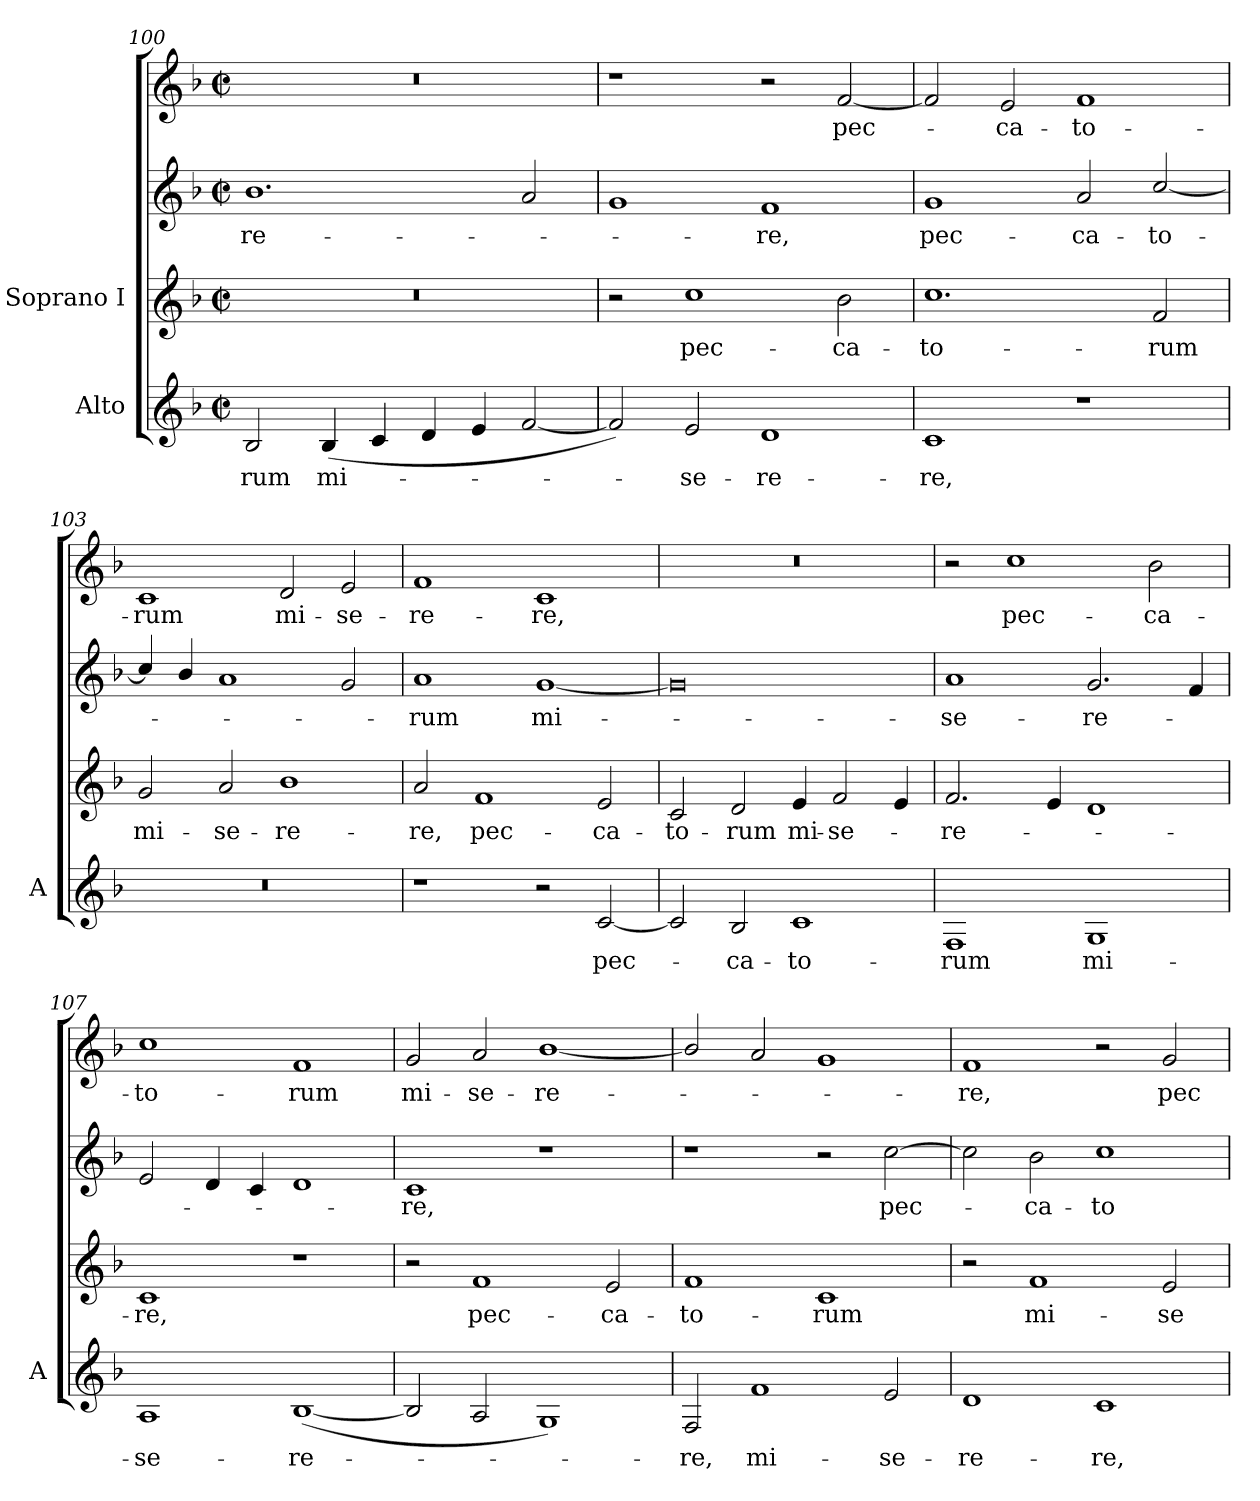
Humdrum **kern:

**kern	**text	**kern	**text	**kern	**text	**kern	**text
*part2	*part2	*part1	*part1	*part1	*part1	*part1	*part1
*staff4	*staff4	*staff3	*staff3	*staff2	*staff2	*staff1	*staff1
*I"Alto	*	*I"Soprano I	*	*	*	*	*
*I'A	*	*	*	*	*	*	*
*clefG2	*	*clefG2	*	*clefG2	*	*clefG2	*
*k[b-]	*	*k[b-]	*	*k[b-]	*	*k[b-]	*
*F:	*	*F:	*	*F:	*	*F:	*
*M4/2	*	*M4/2	*	*M4/2	*	*M4/2	*
*met(c|)	*	*met(c|)	*	*met(c|)	*	*met(c|)	*
=100	=100	=100	=100	=100	=100	=100	=100
!	!LO:LY:b	!	!	!	!LO:LY:b	!	!
2B-	-rum	0r	.	1.b-	re-	0r	.
!	!LO:LY:b	!	!	!	!	!	!
(<4B-	mi-	.	.	.	.	.	.
4c	.	.	.	.	.	.	.
4d	.	.	.	.	.	.	.
4e	.	.	.	.	.	.	.
[2f	.	.	.	2a	.	.	.
=101	=101	=101	=101	=101	=101	=101	=101
2f])	.	2r	.	1g	.	1r	.
!	!LO:LY:b	!	!LO:LY:b	!	!	!	!
2e	se-	1cc	pec-	.	.	.	.
!	!LO:LY:b	!	!	!	!LO:LY:b	!	!
1d	-re-	.	.	1f	re,	2r	.
!	!	!	!LO:LY:b	!	!	!	!LO:LY:b
.	.	2b-	-ca-	.	.	[2f	pec-
=102	=102	=102	=102	=102	=102	=102	=102
!	!LO:LY:b	!	!LO:LY:b	!	!LO:LY:b	!	!
1c	-re,	1.cc	to-	1g	-pec-	2f]	.
!	!	!	!	!	!	!	!LO:LY:b
.	.	.	.	.	.	2e	-ca-
!	!	!	!	!	!LO:LY:b	!	!LO:LY:b
1r	.	.	.	2a	-ca-	1f	-to-
!	!	!	!LO:LY:b	!	!LO:LY:b	!	!
.	.	2f	-rum	[2cc/	-to-	.	.
=103	=103	=103	=103	=103	=103	=103	=103
!	!	!	!LO:LY:b	!	!	!	!LO:LY:b
0r	.	2g	-mi-	4cc/]	.	1c	rum
.	.	.	.	4b-/	.	.	.
!	!	!	!LO:LY:b	!	!	!	!
.	.	2a	-se-	1a	.	.	.
!	!	!	!LO:LY:b	!	!	!	!LO:LY:b
.	.	1b-	-re-	.	.	2d	mi-
!	!	!	!	!	!	!	!LO:LY:b
.	.	.	.	2g	.	2e	-se-
!!LO:LB:g=z
=104	=104	=104	=104	=104	=104	=104	=104
!	!	!	!LO:LY:b	!	!LO:LY:b	!	!LO:LY:b
1r	.	2a	re,	1a	rum	1f	-re-
!	!	!	!LO:LY:b	!	!	!	!
.	.	1f	pec-	.	.	.	.
!	!	!	!	!	!LO:LY:b	!	!LO:LY:b
2r	.	.	.	[1g	mi-	1c	-re,
!	!LO:LY:b	!	!LO:LY:b	!	!	!	!
[2c	pec-	2e	-ca-	.	.	.	.
=105	=105	=105	=105	=105	=105	=105	=105
!	!	!	!LO:LY:b	!	!	!	!
2c]	.	2c	-to-	0g]	.	0r	.
!	!LO:LY:b	!	!LO:LY:b	!	!	!	!
2B-	ca-	2d	-rum	.	.	.	.
!	!LO:LY:b	!	!LO:LY:b	!	!	!	!
1c	-to-	4e	mi-	.	.	.	.
!	!	!	!LO:LY:b	!	!	!	!
.	.	2f	-se-	.	.	.	.
.	.	4e	.	.	.	.	.
=106	=106	=106	=106	=106	=106	=106	=106
!	!LO:LY:b	!	!LO:LY:b	!	!LO:LY:b	!	!
1F	-rum	2.f	re-	1a	-se-	2r	.
!	!	!	!	!	!	!	!LO:LY:b
.	.	.	.	.	.	1cc	pec-
.	.	4e	.	.	.	.	.
!	!LO:LY:b	!	!	!	!LO:LY:b	!	!
1G	mi-	1d	.	2.g	-re-	.	.
!	!	!	!	!	!	!	!LO:LY:b
.	.	.	.	.	.	2b-	-ca-
.	.	.	.	4f	.	.	.
=107	=107	=107	=107	=107	=107	=107	=107
!	!LO:LY:b	!	!LO:LY:b	!	!	!	!LO:LY:b
1A	-se-	1c	re,	2e	.	1cc	to-
.	.	.	.	4d	.	.	.
.	.	.	.	4c	.	.	.
!	!LO:LY:b	!	!	!	!	!	!LO:LY:b
(<[1B-/	-re-	1r	.	1d	.	1f	-rum
=108	=108	=108	=108	=108	=108	=108	=108
!	!	!	!	!	!LO:LY:b	!	!LO:LY:b
2B-/]	.	2r	.	1c	re,	2g	mi-
!	!	!	!LO:LY:b	!	!	!	!LO:LY:b
2A	.	1f	pec-	.	.	2a	-se-
!	!	!	!	!	!	!	!LO:LY:b
1G)	.	.	.	1r	.	[1b-/	-re-
!	!	!	!LO:LY:b	!	!	!	!
.	.	2e	-ca-	.	.	.	.
=109	=109	=109	=109	=109	=109	=109	=109
!	!LO:LY:b	!	!LO:LY:b	!	!	!	!
2F	re,	1f	to-	1r	.	2b-/]	.
!	!LO:LY:b	!	!	!	!	!	!
1f	mi-	.	.	.	.	2a	.
!	!	!	!LO:LY:b	!	!	!	!
.	.	1c	-rum	2r	.	1g	.
!	!LO:LY:b	!	!	!	!LO:LY:b	!	!
2e	-se-	.	.	[2cc	-pec-	.	.
!!LO:LB:g=z
=110	=110	=110	=110	=110	=110	=110	=110
!	!LO:LY:b	!	!	!	!	!	!LO:LY:b
1d	-re-	2r	.	2cc]	.	1f	re,
!	!	!	!LO:LY:b	!	!LO:LY:b	!	!
.	.	1f	-mi-	2b-	-ca-	.	.
!	!LO:LY:b	!	!	!	!LO:LY:b	!	!
1c	-re,	.	.	1cc	-to-	2r	.
!	!	!	!LO:LY:b	!	!	!	!LO:LY:b
.	.	2e	-se-	.	.	2g	pec-
=	=	=	=	=	=	=	=
*-	*-	*-	*-	*-	*-	*-	*-
